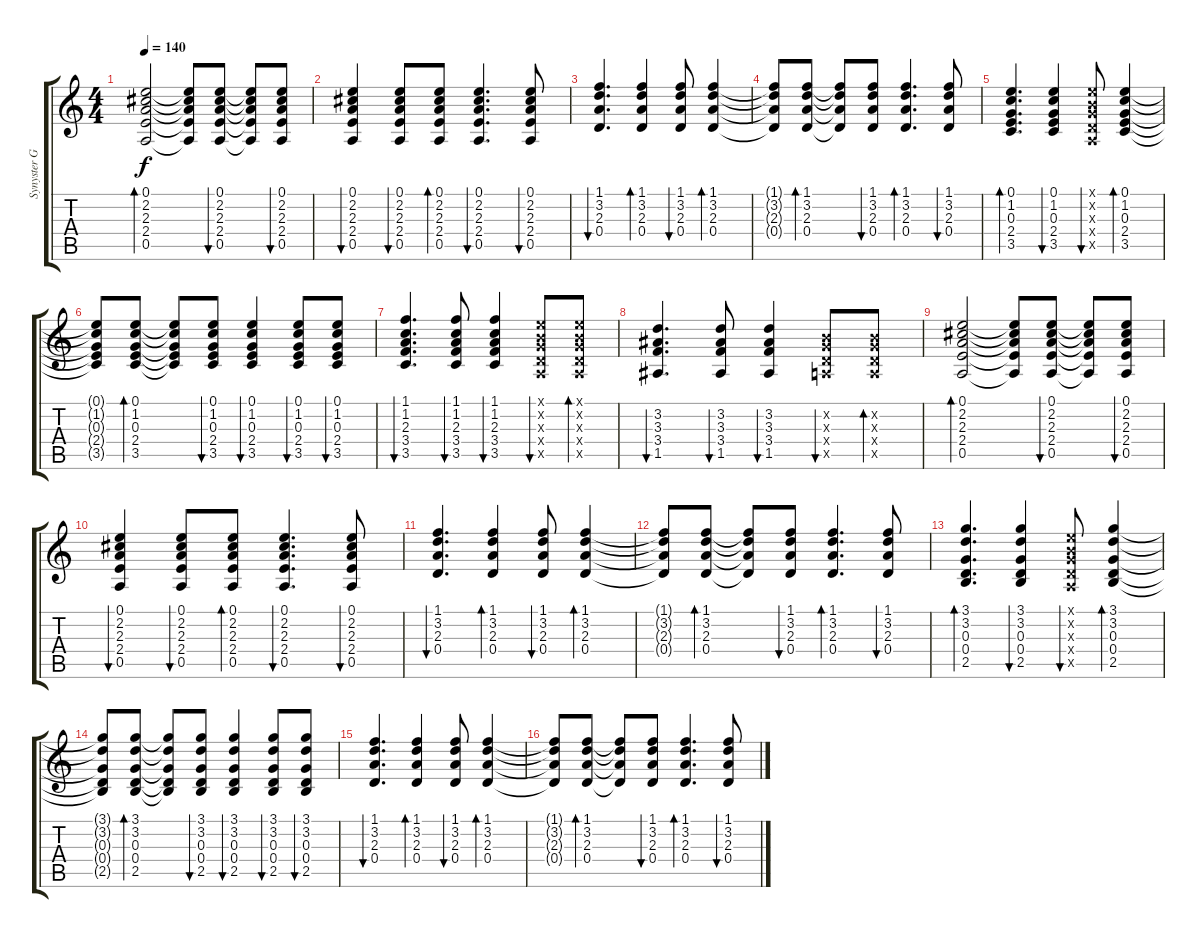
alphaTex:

\track ("Synyster Gates Acoustic" "Synyster G") {instrument acousticguitarsteel}
\staff {score tabs}
\tuning (E4 B3 G3 D3 A2 D2) {hide}
\ts (4 4)
\tempo 140
\clef g2
\ks c
(0.1 2.2 2.3 2.4 0.5).2{bd 60 dy f} (0.1{t} 2.2{t} 2.3{t} 2.4{t} 0.5{t}).8 (0.1 2.2 2.3 2.4 0.5).8{bu 60} (0.1{t} 2.2{t} 2.3{t} 2.4{t} 0.5{t}).8 (0.1 2.2 2.3 2.4 0.5).8{bu 60} |
(0.1 2.2 2.3 2.4 0.5).4{bu 60} (0.1 2.2 2.3 2.4 0.5).8{bu 60} (0.1 2.2 2.3 2.4 0.5).8{bd 60} (0.1 2.2 2.3 2.4 0.5).4{d bu 60} (0.1 2.2 2.3 2.4 0.5).8{bu 60} |
(1.1 3.2 2.3 0.4).4{d bu 60} (1.1 3.2 2.3 0.4).4{bd 60} (1.1 3.2 2.3 0.4).8{bu 60} (1.1 3.2 2.3 0.4).4{bd 60} |
(1.1{t} 3.2{t} 2.3{t} 0.4{t}).8 (1.1 3.2 2.3 0.4).8{bd 60} (1.1{t} 3.2{t} 2.3{t} 0.4{t}).8 (1.1 3.2 2.3 0.4).8{bu 60} (1.1 3.2 2.3 0.4).4{d bd 60} (1.1 3.2 2.3 0.4).8{bu 60} |
(0.1 1.2 0.3 2.4 3.5).4{d bd 60} (0.1 1.2 0.3 2.4 3.5).4{bu 60} (0.1{x} 0.2{x} 0.3{x} 0.4{x} 0.5{x}).8{bu 60} (0.1 1.2 0.3 2.4 3.5).4{bd 60} |
(0.1{t} 1.2{t} 0.3{t} 2.4{t} 3.5{t}).8 (0.1 1.2 0.3 2.4 3.5).8{bd 60} (0.1{t} 1.2{t} 0.3{t} 2.4{t} 3.5{t}).8 (0.1 1.2 0.3 2.4 3.5).8{bu 60} (0.1 1.2 0.3 2.4 3.5).4{bu 60} (0.1 1.2 0.3 2.4 3.5).8{bu 60} (0.1 1.2 0.3 2.4 3.5).8{bu 60} |
(1.1 1.2 2.3 3.4 3.5).4{d bu 60} (1.1 1.2 2.3 3.4 3.5).8{bu 60} (1.1 1.2 2.3 3.4 3.5).4{bu 60} (0.1{x} 0.2{x} 0.3{x} 0.4{x} 0.5{x}).8{bu 60} (0.1{x} 0.2{x} 0.3{x} 0.4{x} 0.5{x}).8{bd 60} |
(3.2 3.3 3.4 1.5).4{d bu 60} (3.2 3.3 3.4 1.5).8{bu 60} (3.2 3.3 3.4 1.5).4{bu 60} (0.2{x} 0.3{x} 0.4{x} 0.5{x}).8{bu 60} (0.2{x} 0.3{x} 0.4{x} 0.5{x}).8{bd 60} |
(0.1 2.2 2.3 2.4 0.5).2{bd 60} (0.1{t} 2.2{t} 2.3{t} 2.4{t} 0.5{t}).8 (0.1 2.2 2.3 2.4 0.5).8{bu 60} (0.1{t} 2.2{t} 2.3{t} 2.4{t} 0.5{t}).8 (0.1 2.2 2.3 2.4 0.5).8{bu 60} |
(0.1 2.2 2.3 2.4 0.5).4{bu 60} (0.1 2.2 2.3 2.4 0.5).8{bu 60} (0.1 2.2 2.3 2.4 0.5).8{bd 60} (0.1 2.2 2.3 2.4 0.5).4{d bu 60} (0.1 2.2 2.3 2.4 0.5).8{bu 60} |
(1.1 3.2 2.3 0.4).4{d bu 60} (1.1 3.2 2.3 0.4).4{bd 60} (1.1 3.2 2.3 0.4).8{bu 60} (1.1 3.2 2.3 0.4).4{bd 60} |
(1.1{t} 3.2{t} 2.3{t} 0.4{t}).8 (1.1 3.2 2.3 0.4).8{bd 60} (1.1{t} 3.2{t} 2.3{t} 0.4{t}).8 (1.1 3.2 2.3 0.4).8{bu 60} (1.1 3.2 2.3 0.4).4{d bd 60} (1.1 3.2 2.3 0.4).8{bu 60} |
(3.1 3.2 0.3 0.4 2.5).4{d bd 60} (3.1 3.2 0.3 0.4 2.5).4{bu 60} (0.1{x} 0.2{x} 0.3{x} 0.4{x} 0.5{x}).8{bu 60} (3.1 3.2 0.3 0.4 2.5).4{bd 60} |
(3.1{t} 3.2{t} 0.3{t} 0.4{t} 2.5{t}).8 (3.1 3.2 0.3 0.4 2.5).8{bd 60} (3.1{t} 3.2{t} 0.3{t} 0.4{t} 2.5{t}).8 (3.1 3.2 0.3 0.4 2.5).8{bu 60} (3.1 3.2 0.3 0.4 2.5).4{bu 60} (3.1 3.2 0.3 0.4 2.5).8{bu 60} (3.1 3.2 0.3 0.4 2.5).8{bu 60} |
(1.1 3.2 2.3 0.4).4{d bu 60} (1.1 3.2 2.3 0.4).4{bd 60} (1.1 3.2 2.3 0.4).8{bu 60} (1.1 3.2 2.3 0.4).4{bd 60} |
(1.1{t} 3.2{t} 2.3{t} 0.4{t}).8 (1.1 3.2 2.3 0.4).8{bd 60} (1.1{t} 3.2{t} 2.3{t} 0.4{t}).8 (1.1 3.2 2.3 0.4).8{bu 60} (1.1 3.2 2.3 0.4).4{d bd 60} (1.1 3.2 2.3 0.4).8{bu 60}
